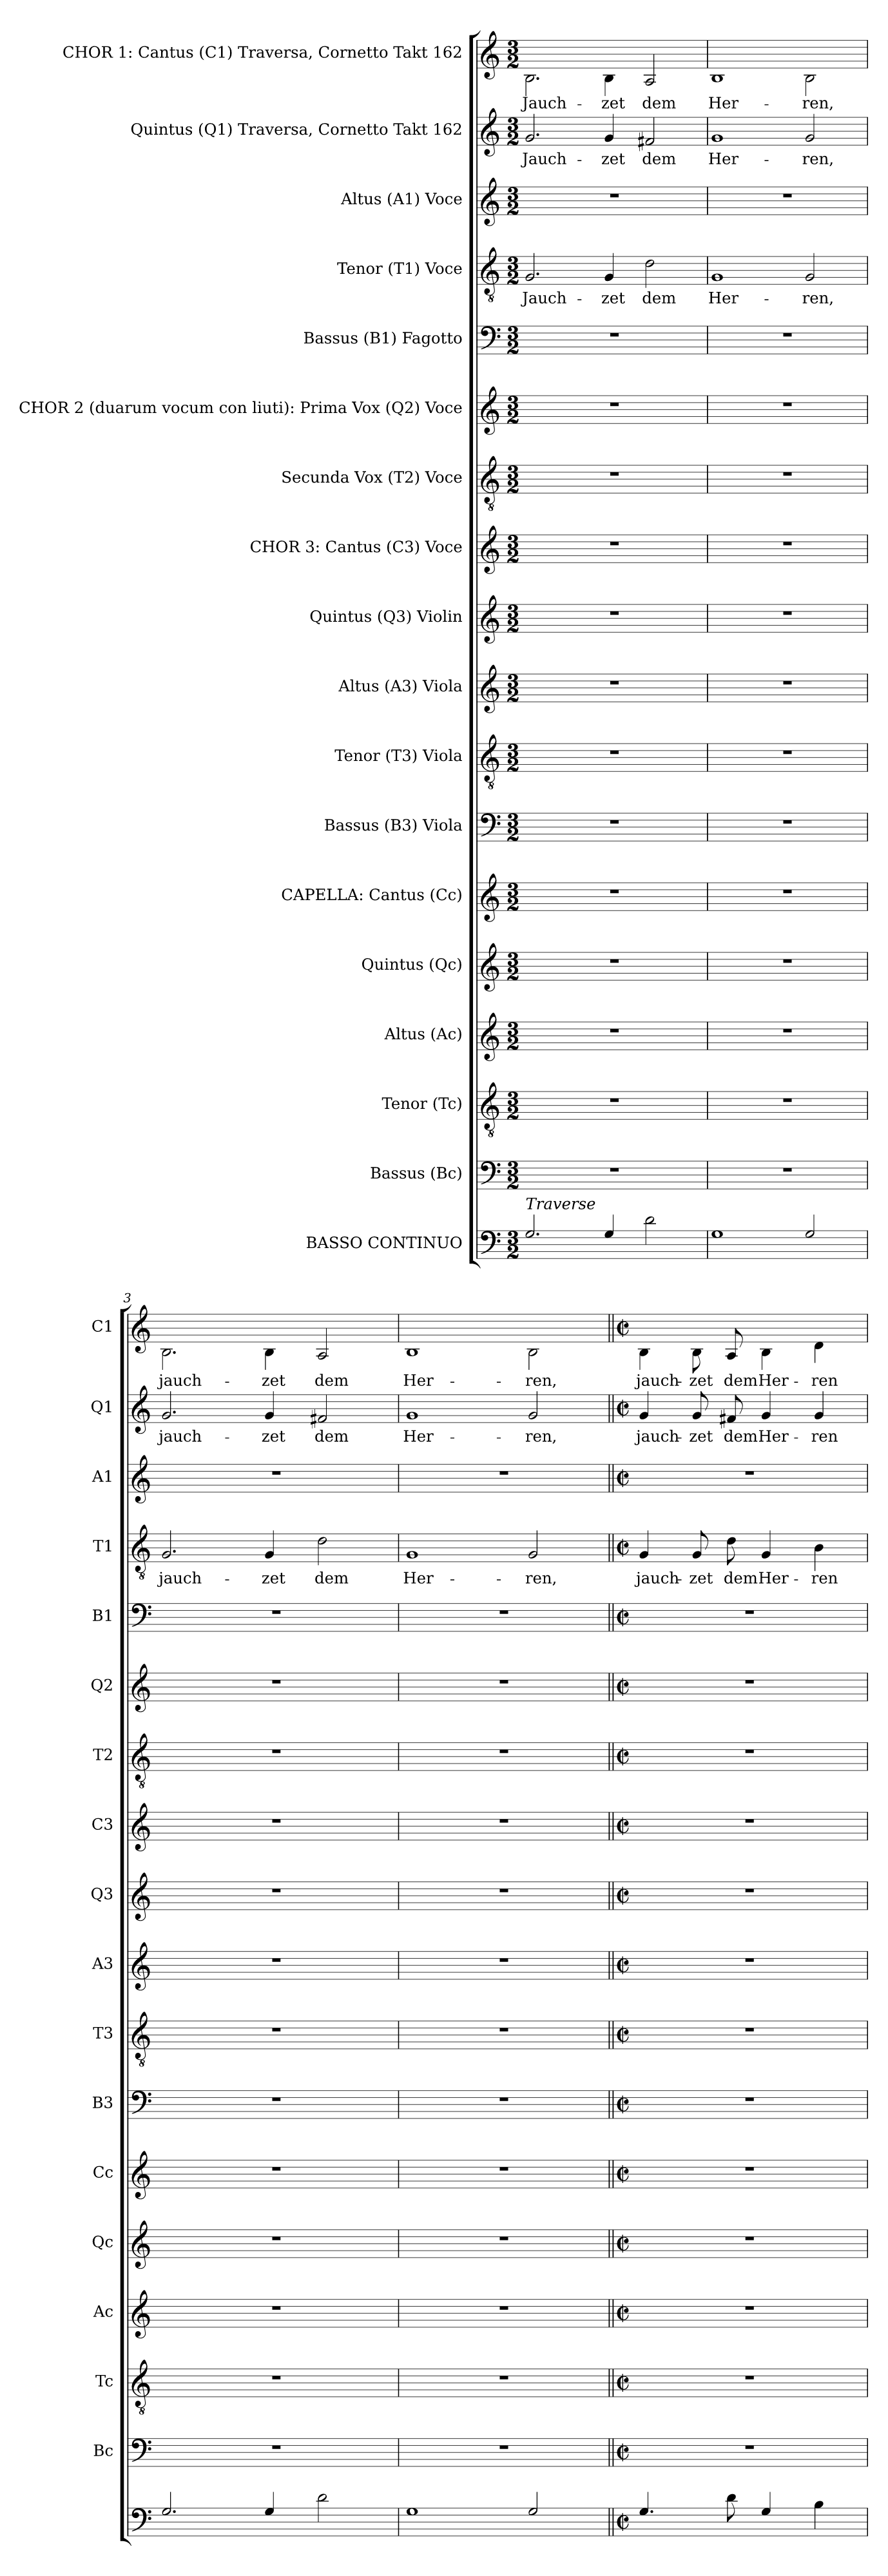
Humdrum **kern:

**kern	**kern	**kern	**kern	**kern	**kern	**kern	**kern	**kern	**kern	**kern	**kern	**kern	**kern	**kern	**text	**kern	**kern	**text	**kern	**text
*part18	*part17	*part16	*part15	*part14	*part13	*part12	*part11	*part10	*part9	*part8	*part7	*part6	*part5	*part4	*part4	*part3	*part2	*part2	*part1	*part1
*staff18	*staff17	*staff16	*staff15	*staff14	*staff13	*staff12	*staff11	*staff10	*staff9	*staff8	*staff7	*staff6	*staff5	*staff4	*staff4	*staff3	*staff2	*staff2	*staff1	*staff1
*I"BASSO CONTINUO	*I"Bassus (Bc)	*I"Tenor (Tc)	*I"Altus (Ac)	*I"Quintus (Qc)	*I"CAPELLA: Cantus (Cc)	*I"Bassus (B3) Viola	*I"Tenor (T3) Viola	*I"Altus (A3) Viola	*I"Quintus (Q3) Violin	*I"CHOR 3: Cantus (C3) Voce	*I"Secunda Vox (T2) Voce	*I"CHOR 2 (duarum vocum con liuti): Prima Vox  (Q2) Voce	*I"Bassus (B1) Fagotto	*I"Tenor (T1) Voce	*	*I"Altus (A1) Voce	*I"Quintus (Q1) Traversa, Cornetto Takt 162	*	*I"CHOR 1: Cantus (C1) Traversa, Cornetto Takt 162	*
*	*I'Bc	*I'Tc	*I'Ac	*I'Qc	*I'Cc	*I'B3	*I'T3	*I'A3	*I'Q3	*I'C3	*I'T2	*I'Q2	*I'B1	*I'T1	*	*I'A1	*I'Q1	*	*I'C1	*
*clefF4	*clefF4	*clefGv2	*clefG2	*clefG2	*clefG2	*clefF4	*clefGv2	*clefG2	*clefG2	*clefG2	*clefGv2	*clefG2	*clefF4	*clefGv2	*	*clefG2	*clefG2	*	*clefG2	*
*	*	*	*	*	*	*	*	*	*	*	*	*	*	*	*	*	*	*	*ITrd-7c-12	*
*k[]	*k[]	*k[]	*k[]	*k[]	*k[]	*k[]	*k[]	*k[]	*k[]	*k[]	*k[]	*k[]	*k[]	*k[]	*	*k[]	*k[]	*	*k[]	*
*M3/2	*M3/2	*M3/2	*M3/2	*M3/2	*M3/2	*M3/2	*M3/2	*M3/2	*M3/2	*M3/2	*M3/2	*M3/2	*M3/2	*M3/2	*	*M3/2	*M3/2	*	*M3/2	*
=1	=1	=1	=1	=1	=1	=1	=1	=1	=1	=1	=1	=1	=1	=1	=1	=1	=1	=1	=1	=1
!LO:TX:a:i:t=Traverse	!	!	!	!	!	!	!	!	!	!	!	!	!	!	!	!	!	!	!	!
2.G/	1.r	1.r	1.r	1.r	1.r	1.r	1.r	1.r	1.r	1.r	1.r	1.r	1.r	2.G/	Jauch-	1.r	2.g/	Jauch-	2.b\	Jauch-
4G/	.	.	.	.	.	.	.	.	.	.	.	.	.	4G/	zet	.	4g/	zet	4b\	zet
2d\	.	.	.	.	.	.	.	.	.	.	.	.	.	2d\	dem	.	2f#X/	dem	2a/	dem
=2	=2	=2	=2	=2	=2	=2	=2	=2	=2	=2	=2	=2	=2	=2	=2	=2	=2	=2	=2	=2
1G	1.r	1.r	1.r	1.r	1.r	1.r	1.r	1.r	1.r	1.r	1.r	1.r	1.r	1G	Her-	1.r	1g	Her-	1b	Her-
2G/	.	.	.	.	.	.	.	.	.	.	.	.	.	2G/	ren,	.	2g/	ren,	2b\	ren,
=3	=3	=3	=3	=3	=3	=3	=3	=3	=3	=3	=3	=3	=3	=3	=3	=3	=3	=3	=3	=3
2.G/	1.r	1.r	1.r	1.r	1.r	1.r	1.r	1.r	1.r	1.r	1.r	1.r	1.r	2.G/	jauch-	1.r	2.g/	jauch-	2.b\	jauch-
4G/	.	.	.	.	.	.	.	.	.	.	.	.	.	4G/	zet	.	4g/	zet	4b\	zet
2d\	.	.	.	.	.	.	.	.	.	.	.	.	.	2d\	dem	.	2f#X/	dem	2a/	dem
=4	=4	=4	=4	=4	=4	=4	=4	=4	=4	=4	=4	=4	=4	=4	=4	=4	=4	=4	=4	=4
1G	1.r	1.r	1.r	1.r	1.r	1.r	1.r	1.r	1.r	1.r	1.r	1.r	1.r	1G	Her-	1.r	1g	Her-	1b	Her-
2G/	.	.	.	.	.	.	.	.	.	.	.	.	.	2G/	ren,	.	2g/	ren,	2b\	ren,
=5||	=5||	=5||	=5||	=5||	=5||	=5||	=5||	=5||	=5||	=5||	=5||	=5||	=5||	=5||	=5||	=5||	=5||	=5||	=5||	=5||
*M2/2	*M2/2	*M2/2	*M2/2	*M2/2	*M2/2	*M2/2	*M2/2	*M2/2	*M2/2	*M2/2	*M2/2	*M2/2	*M2/2	*M2/2	*	*M2/2	*M2/2	*	*M2/2	*
*met(c|)	*met(c|)	*met(c|)	*met(c|)	*met(c|)	*met(c|)	*met(c|)	*met(c|)	*met(c|)	*met(c|)	*met(c|)	*met(c|)	*met(c|)	*met(c|)	*met(c|)	*	*met(c|)	*met(c|)	*	*met(c|)	*
4.G/	1r	1r	1r	1r	1r	1r	1r	1r	1r	1r	1r	1r	1r	4G/	jauch-	1r	4g/	jauch-	4b\	jauch-
.	.	.	.	.	.	.	.	.	.	.	.	.	.	8G/	zet	.	8g/	zet	8b\	zet
8d\	.	.	.	.	.	.	.	.	.	.	.	.	.	8d\	dem	.	8f#X/	dem	8a/	dem
4G/	.	.	.	.	.	.	.	.	.	.	.	.	.	4G/	Her-	.	4g/	Her-	4b\	Her-
4B\	.	.	.	.	.	.	.	.	.	.	.	.	.	4B\	ren	.	4g/	ren	4dd\	ren
=	=	=	=	=	=	=	=	=	=	=	=	=	=	=	=	=	=	=	=	=
*-	*-	*-	*-	*-	*-	*-	*-	*-	*-	*-	*-	*-	*-	*-	*-	*-	*-	*-	*-	*-
